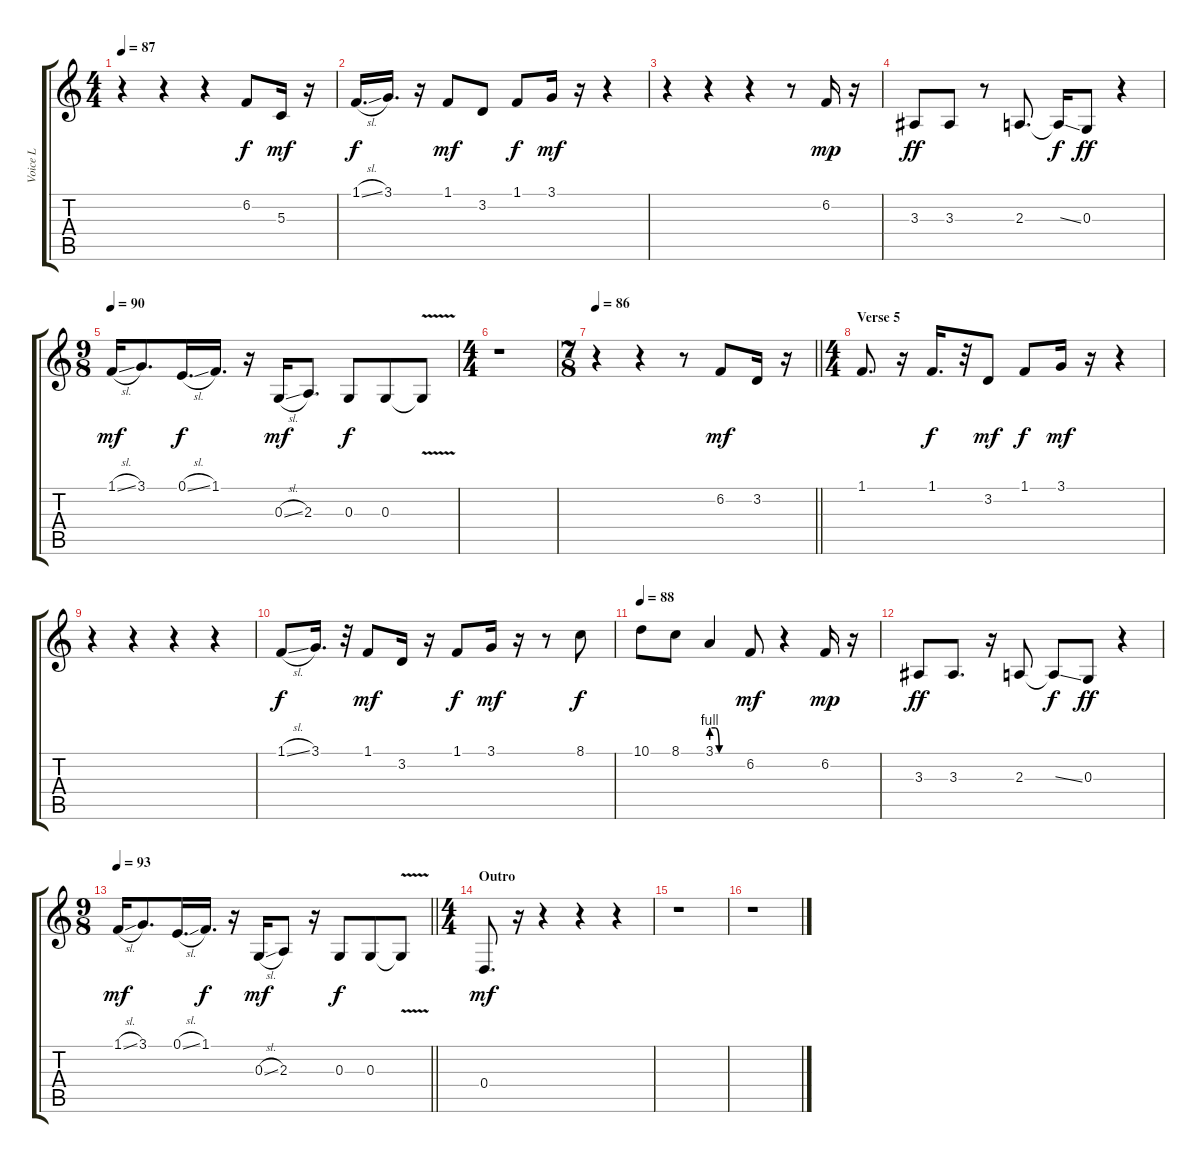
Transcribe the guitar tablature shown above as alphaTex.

\track ("Voice L" "Voice L") {instrument violin}
\staff {score tabs}
\tuning (E4 B3 G3 D3 A2 E2) {hide}
\ts (4 4)
\tempo 87
\clef g2
\ks c
r.4{dy mf} r.4 r.4 6.2.8{dy f} 5.3.16{dy mf} r.16 |
1.1{sl}.16{d dy f} 3.1.16{d} r.16 1.1.8{dy mf} 3.2.8 1.1.8{dy f} 3.1.16{dy mf} r.16 r.4 |
r.4 r.4 r.4 r.8 6.2.16{dy mp} r.16 |
3.3.8{dy ff} 3.3.8 r.8 2.3.8{d} 2.3{ss t}.16{dy f} 0.3.8{dy ff} r.4 |
\ts (9 8)
\tempo 90
1.1{sl}.16{dy mf} 3.1.8{d} 0.1{sl}.16{d dy f} 1.1.16{d} r.16 0.3{sl}.16{dy mf} 2.3.8{d} 0.3.8{dy f} 0.3.8 0.3{v t}.8 |
\ts (4 4)
r.1 |
\ts (7 8)
\tempo 86
\barLineRight lightlight
r.4 r.4 r.8 6.2.8{dy mf} 3.2.16 r.16 |
\ts (4 4)
\section ("" "Verse 5")
1.1.8{d} r.16 1.1.16{d dy f} r.32 3.2.8{dy mf} 1.1.8{dy f} 3.1.16{dy mf} r.16 r.4 |
r.4 r.4 r.4 r.4 |
1.1{sl}.8{dy f} 3.1.16{d} r.32 1.1.8{dy mf} 3.2.16 r.16 1.1.8{dy f} 3.1.16{dy mf} r.16 r.8 8.1.8{dy f} |
\tempo 88
10.1.8 8.1.8 3.1{be (custom 0 4 7 4 15 0 60 0)}.4 6.2.8{dy mf} r.4 6.2.16{dy mp} r.16 |
3.3.8{dy ff} 3.3.8{d} r.16 2.3.8 2.3{ss t}.8{dy f} 0.3.8{dy ff} r.4 |
\ts (9 8)
\tempo 93
\barLineRight lightlight
1.1{sl}.16{dy mf} 3.1.8{d} 0.1{sl}.16{d} 1.1.16{d dy f} r.16 0.3{sl}.16{dy mf} 2.3.8 r.16 0.3.8{dy f} 0.3.8 0.3{v t}.8 |
\ts (4 4)
\section ("" "Outro")
0.4.8{d dy mf} r.16 r.4 r.4 r.4 |
r.1 |
r.1
